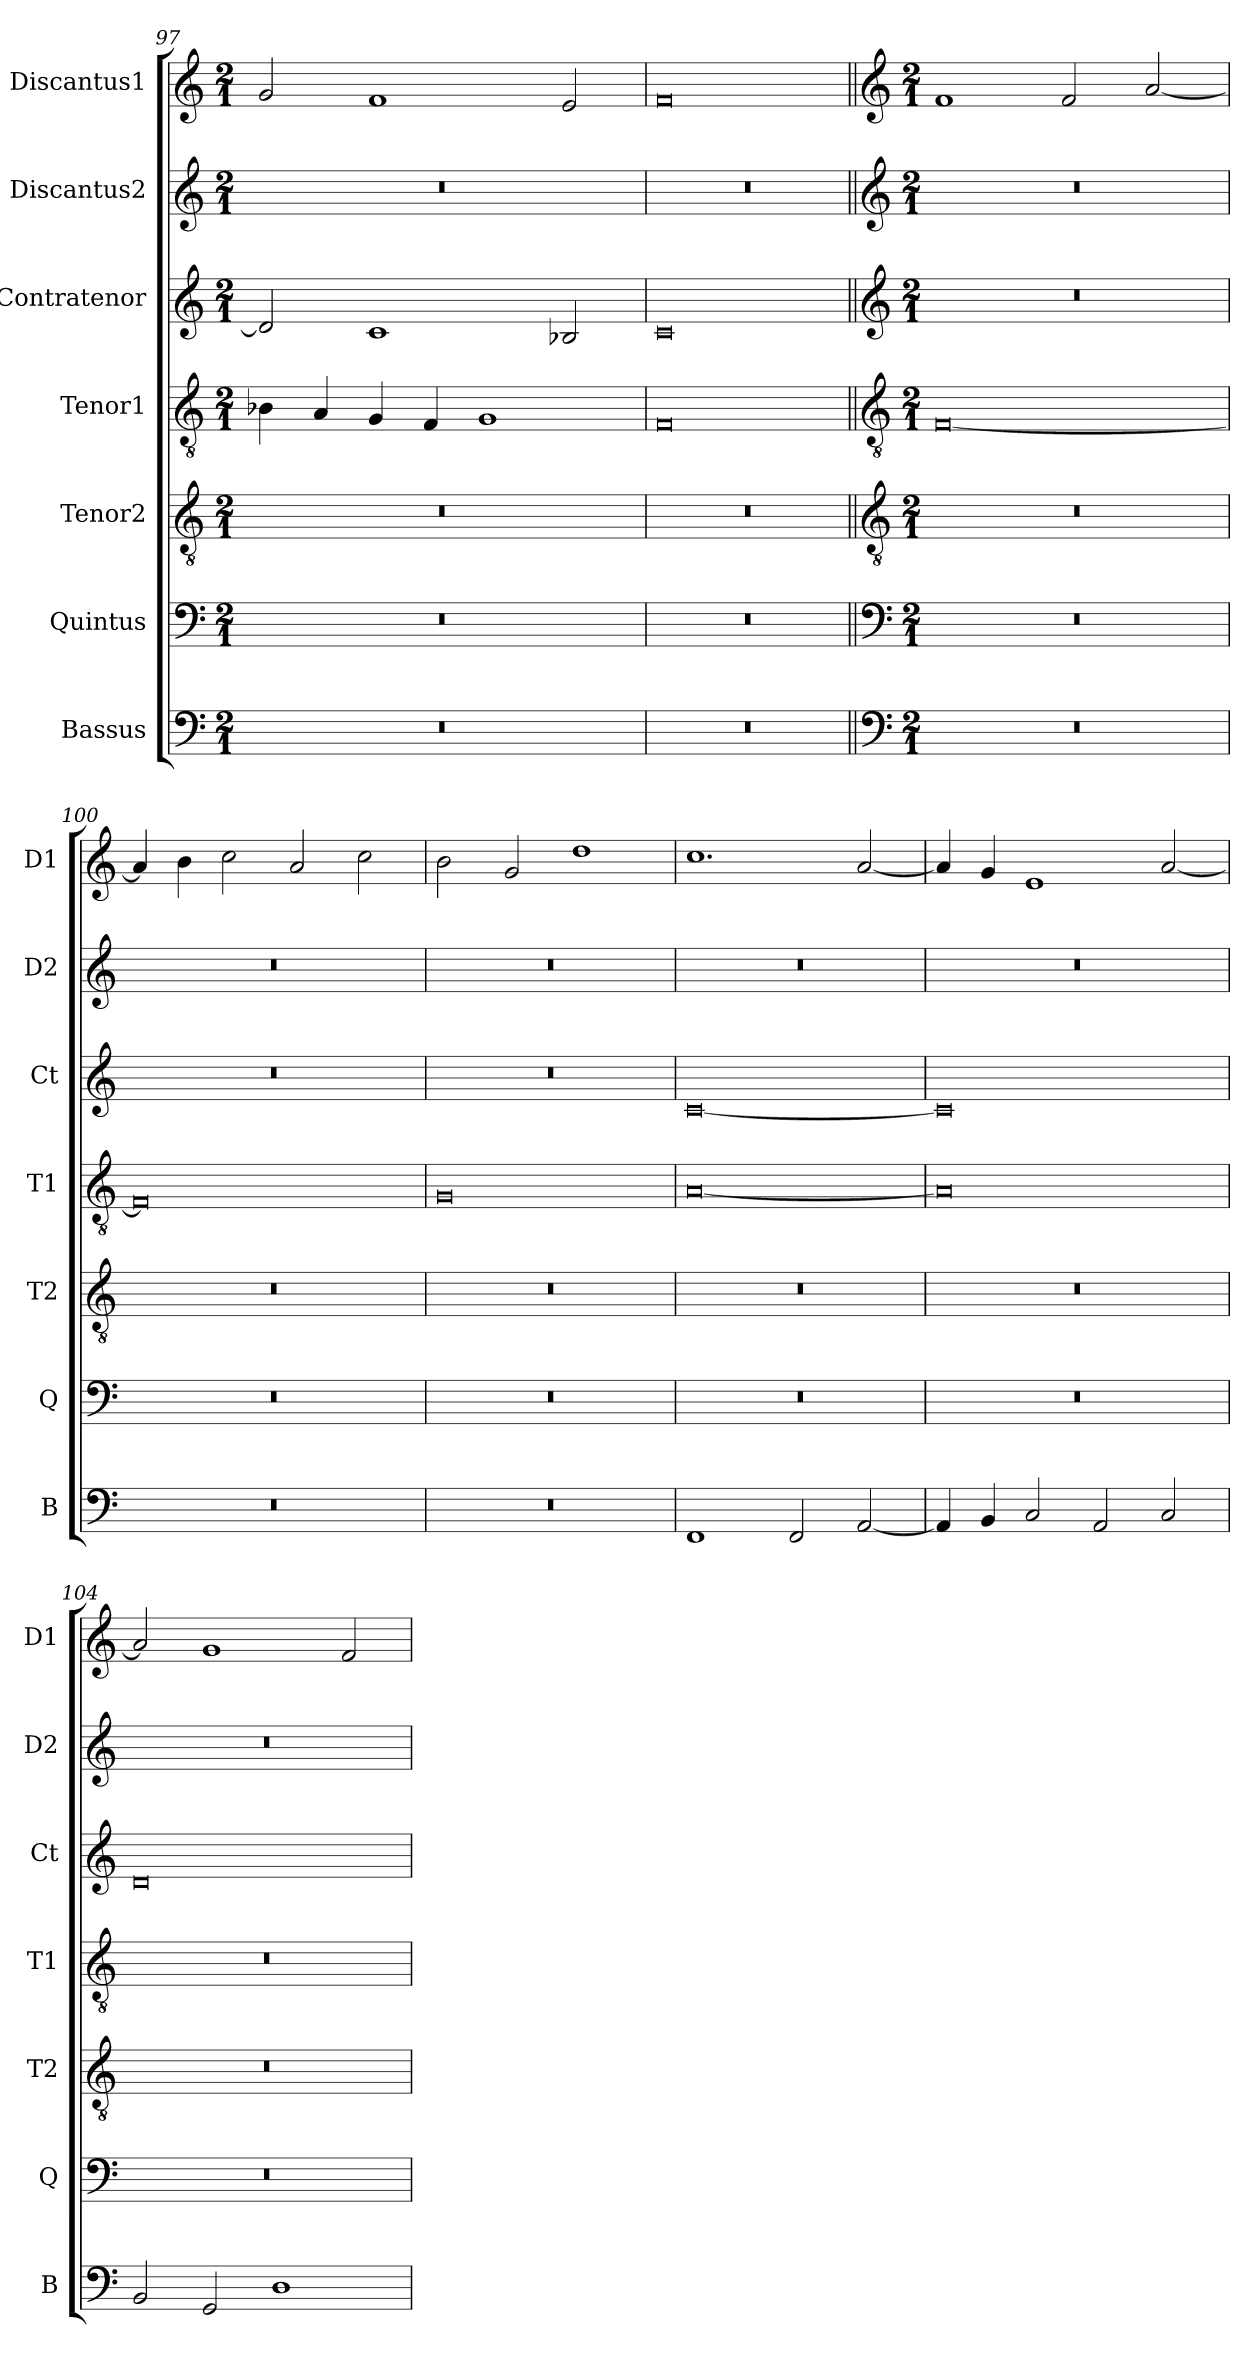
**kern	**kern	**kern	**kern	**kern	**kern	**kern
*part7	*part6	*part5	*part4	*part3	*part2	*part1
*staff7	*staff6	*staff5	*staff4	*staff3	*staff2	*staff1
*I"Bassus	*I"Quintus	*I"Tenor2	*I"Tenor1	*I"Contratenor	*I"Discantus2	*I"Discantus1
*I'B	*I'Q	*I'T2	*I'T1	*I'Ct	*I'D2	*I'D1
*clefF4	*clefF4	*clefGv2	*clefGv2	*clefG2	*clefG2	*clefG2
*k[]	*k[]	*k[]	*k[]	*k[]	*k[]	*k[]
*M2/1	*M2/1	*M2/1	*M2/1	*M2/1	*M2/1	*M2/1
=97	=97	=97	=97	=97	=97	=97
0r	0r	0r	4B-X\	2d/]	0r	2g/
.	.	.	4A/	.	.	.
.	.	.	4G/	1c	.	1f
.	.	.	4F/	.	.	.
.	.	.	1G	.	.	.
.	.	.	.	2B-X/	.	2e/
=98	=98	=98	=98	=98	=98	=98
0r	0r	0r	0F	0c	0r	0f
!!LO:LB:g=z
=99||	=99||	=99||	=99||	=99||	=99||	=99||
*clefF4	*clefF4	*clefGv2	*clefGv2	*clefG2	*clefG2	*clefG2
*k[]	*k[]	*k[]	*k[]	*k[]	*k[]	*k[]
*M2/1	*M2/1	*M2/1	*M2/1	*M2/1	*M2/1	*M2/1
0r	0r	0r	[0F	0r	0r	1f
.	.	.	.	.	.	2f/
.	.	.	.	.	.	[2a/
=100	=100	=100	=100	=100	=100	=100
0r	0r	0r	0F]	0r	0r	4a/]
.	.	.	.	.	.	4b\
.	.	.	.	.	.	2cc\
.	.	.	.	.	.	2a/
.	.	.	.	.	.	2cc\
=101	=101	=101	=101	=101	=101	=101
0r	0r	0r	0G	0r	0r	2b\
.	.	.	.	.	.	2g/
.	.	.	.	.	.	1dd
=102	=102	=102	=102	=102	=102	=102
1FF	0r	0r	[0A	[0c	0r	1.cc
2FF/	.	.	.	.	.	.
[2AA/	.	.	.	.	.	[2a/
=103	=103	=103	=103	=103	=103	=103
4AA/]	0r	0r	0A]	0c]	0r	4a/]
4BB/	.	.	.	.	.	4g/
2C/	.	.	.	.	.	1e
2AA/	.	.	.	.	.	.
2C/	.	.	.	.	.	[2a/
=104	=104	=104	=104	=104	=104	=104
2BB/	0r	0r	0r	0d	0r	2a/]
2GG/	.	.	.	.	.	1g
1D	.	.	.	.	.	.
.	.	.	.	.	.	2f/
=	=	=	=	=	=	=
*-	*-	*-	*-	*-	*-	*-
